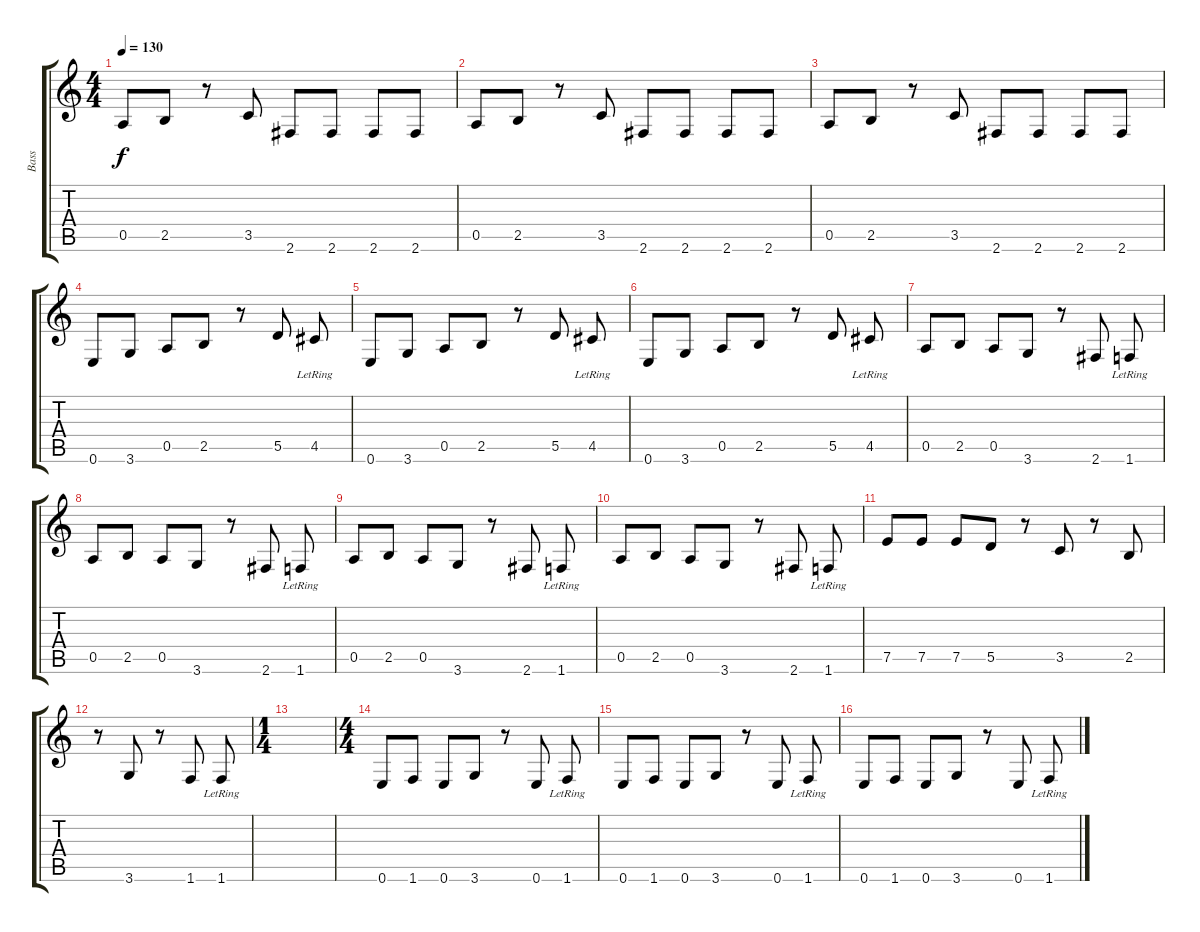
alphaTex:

\track ("Bass" "Bass") {instrument electricbasspick}
\staff {score tabs}
\tuning (E4 B3 G3 D3 A2 E2) {hide}
\ts (4 4)
\tempo 130
\clef g2
\ks c
0.5.8{dy f} 2.5.8 r.8 3.5.8 2.6.8 2.6.8 2.6.8 2.6.8 |
0.5.8 2.5.8 r.8 3.5.8 2.6.8 2.6.8 2.6.8 2.6.8 |
0.5.8 2.5.8 r.8 3.5.8 2.6.8 2.6.8 2.6.8 2.6.8 |
0.6.8 3.6.8 0.5.8 2.5.8 r.8 5.5.8 4.5{lr}.8 |
0.6.8 3.6.8 0.5.8 2.5.8 r.8 5.5.8 4.5{lr}.8 |
0.6.8 3.6.8 0.5.8 2.5.8 r.8 5.5.8 4.5{lr}.8 |
0.5.8 2.5.8 0.5.8 3.6.8 r.8 2.6.8 1.6{lr}.8 |
0.5.8 2.5.8 0.5.8 3.6.8 r.8 2.6.8 1.6{lr}.8 |
0.5.8 2.5.8 0.5.8 3.6.8 r.8 2.6.8 1.6{lr}.8 |
0.5.8 2.5.8 0.5.8 3.6.8 r.8 2.6.8 1.6{lr}.8 |
7.5.8 7.5.8 7.5.8 5.5.8 r.8 3.5.8 r.8 2.5.8 |
r.8 3.6.8 r.8 1.6.8 1.6{lr}.8 |
\ts (1 4)
|
\ts (4 4)
0.6.8 1.6.8 0.6.8 3.6.8 r.8 0.6.8 1.6{lr}.8 |
0.6.8 1.6.8 0.6.8 3.6.8 r.8 0.6.8 1.6{lr}.8 |
0.6.8 1.6.8 0.6.8 3.6.8 r.8 0.6.8 1.6{lr}.8
